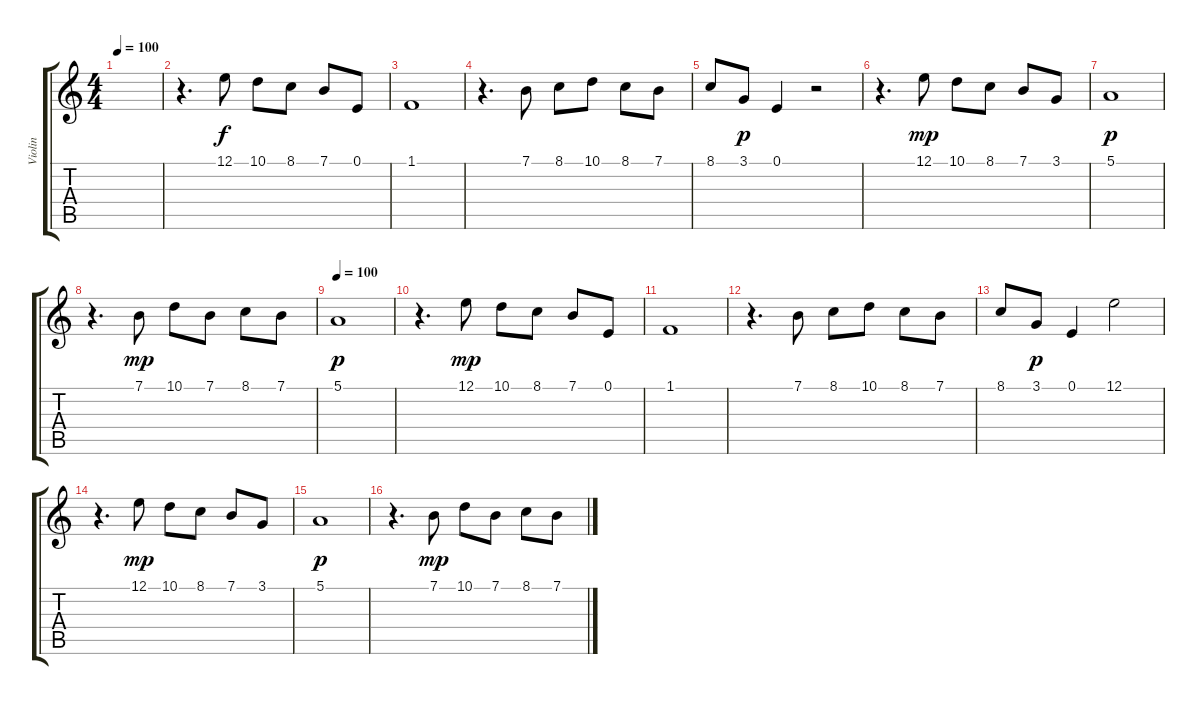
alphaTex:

\track ("Violin" "Violin") {instrument violin}
\staff {score tabs}
\tuning (E4 B3 G3 D3 A2 E2) {hide}
\ts (4 4)
\tempo 100
\clef g2
\ks c
|
r.4{d} 12.1.8 10.1.8 8.1.8 7.1.8 0.1.8 |
1.1.1 |
r.4{d} 7.1.8 8.1.8 10.1.8 8.1.8 7.1.8 |
8.1.8 3.1.8{dy p} 0.1.4 r.2 |
r.4{d} 12.1.8{dy mp} 10.1.8 8.1.8 7.1.8 3.1.8 |
5.1.1{dy p} |
r.4{d} 7.1.8{dy mp} 10.1.8 7.1.8 8.1.8 7.1.8 |
\tempo 100
5.1.1{dy p} |
r.4{d} 12.1.8{dy mp} 10.1.8 8.1.8 7.1.8 0.1.8 |
1.1.1 |
r.4{d} 7.1.8 8.1.8 10.1.8 8.1.8 7.1.8 |
8.1.8 3.1.8{dy p} 0.1.4 12.1.2 |
r.4{d} 12.1.8{dy mp} 10.1.8 8.1.8 7.1.8 3.1.8 |
5.1.1{dy p} |
r.4{d} 7.1.8{dy mp} 10.1.8 7.1.8 8.1.8 7.1.8
